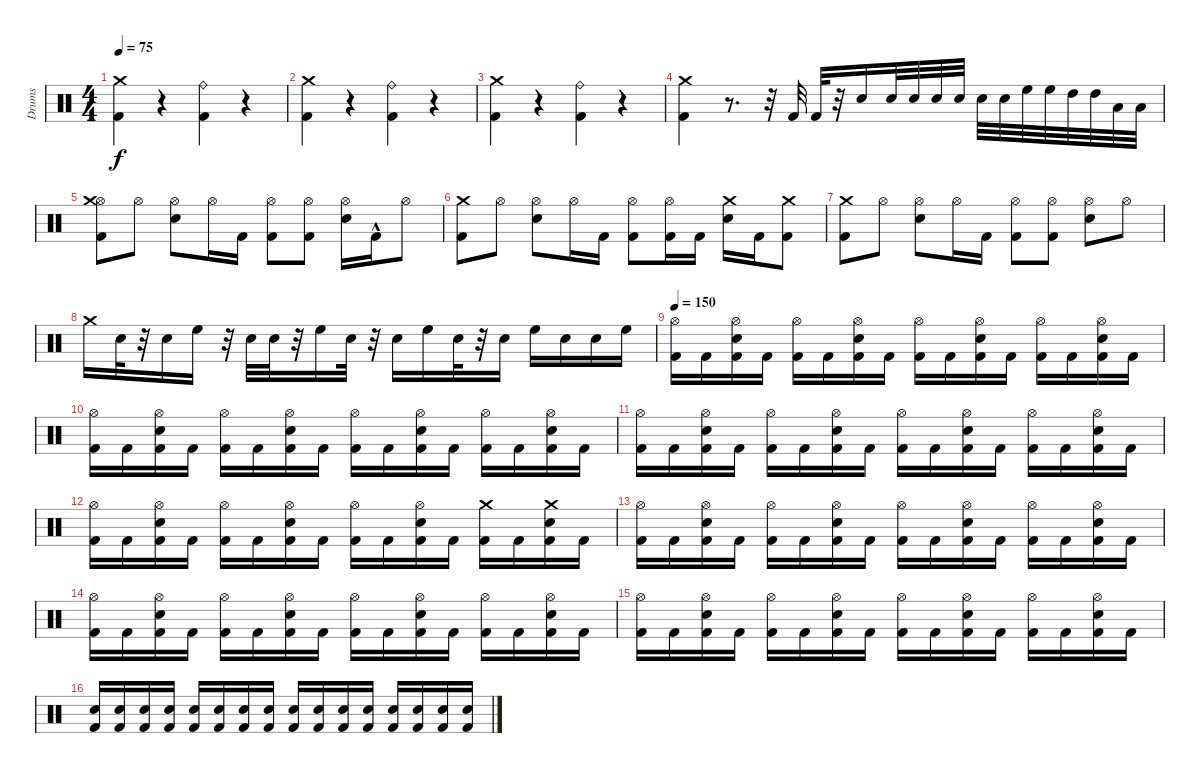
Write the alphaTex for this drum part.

\track ("Drums" "Drums") {instrument percussion}
\staff {score}
\articulation defaults
\ts (4 4)
\tempo 75
\clef neutral
\ks c
("Crash medium (hit)" "Kick (hit) 2").4{dy f} r.4 ("Ride (bell)" "Kick (hit) 2").4 r.4 |
("Crash medium (hit)" "Kick (hit) 2").4 r.4 ("Ride (bell)" "Kick (hit) 2").4 r.4 |
("Crash medium (hit)" "Kick (hit) 2").4 r.4 ("Ride (bell)" "Kick (hit) 2").4 r.4 |
("Crash medium (hit)" "Kick (hit) 2").4 r.8{d} r.32 "Kick (hit) 2".32 "Kick (hit) 2".32 r.32 "Snare (hit) 2".16 "Snare (hit) 2".32 "Snare (hit) 2".32 "Snare (hit) 2".32 "Snare (hit) 2".32 "Snare (hit) 2".32 "Snare (hit) 2".32 "High Floor Tom (hit)".32 "High Floor Tom (hit)".32 "High Tom (hit)".32 "High Tom (hit)".32 "Low Tom (hit)".32 "Low Tom (hit)".32 |
("Hi-Hat (open)" "Crash medium (hit)" "Kick (hit) 2").8 "Hi-Hat (open)".8 ("Hi-Hat (open)" "Snare (hit) 2").8 "Hi-Hat (open)".16 "Kick (hit) 2".16 ("Kick (hit) 2" "Hi-Hat (open)").8 ("Kick (hit) 2" "Hi-Hat (open)").8 ("Snare (hit) 2" "Hi-Hat (open)").16 "Kick (hit) 2"{hac}.16 "Hi-Hat (open)".8 |
("Kick (hit) 2" "Crash medium (hit)").8 "Hi-Hat (open)".8 ("Snare (hit) 2" "Hi-Hat (open)").8 "Hi-Hat (open)".16 "Kick (hit) 2".16 ("Kick (hit) 2" "Hi-Hat (open)").8 ("Kick (hit) 2" "Hi-Hat (open)").16 "Kick (hit) 2".16 ("Crash medium (hit)" "Snare (hit) 2").16 "Kick (hit) 2".16 ("Crash medium (hit)" "Kick (hit) 2").8 |
("Kick (hit) 2" "Crash medium (hit)").8 "Hi-Hat (open)".8 ("Snare (hit) 2" "Hi-Hat (open)").8 "Hi-Hat (open)".16 "Kick (hit) 2".16 ("Kick (hit) 2" "Hi-Hat (open)").8 ("Kick (hit) 2" "Hi-Hat (open)").8 ("Snare (hit) 2" "Hi-Hat (open)").8 "Hi-Hat (open)".8 |
"Crash medium (hit)".16 "Snare (hit) 2".32 r.32 "Snare (hit) 2".16 "High Floor Tom (hit)".16 r.32 "Snare (hit) 2".32 "Snare (hit) 2".32 r.32 "High Floor Tom (hit)".16 "Snare (hit) 2".32 r.32 "Snare (hit) 2".16 "High Floor Tom (hit)".16 "Snare (hit) 2".32 r.32 "Snare (hit) 2".16 "High Floor Tom (hit)".16 "Snare (hit) 2".16 "Snare (hit) 2".16 "High Floor Tom (hit)".16 |
\tempo 150
("Hi-Hat (open)" "Kick (hit) 2").16 "Kick (hit) 2".16 ("Kick (hit) 2" "Snare (hit) 2" "Hi-Hat (open)").16 "Kick (hit) 2".16 ("Kick (hit) 2" "Hi-Hat (open)").16 "Kick (hit) 2".16 ("Kick (hit) 2" "Snare (hit) 2" "Hi-Hat (open)").16 "Kick (hit) 2".16 ("Kick (hit) 2" "Hi-Hat (open)").16 "Kick (hit) 2".16 ("Kick (hit) 2" "Snare (hit) 2" "Hi-Hat (open)").16 "Kick (hit) 2".16 ("Kick (hit) 2" "Hi-Hat (open)").16 "Kick (hit) 2".16 ("Kick (hit) 2" "Snare (hit) 2" "Hi-Hat (open)").16 "Kick (hit) 2".16 |
("Hi-Hat (open)" "Kick (hit) 2").16 "Kick (hit) 2".16 ("Kick (hit) 2" "Snare (hit) 2" "Hi-Hat (open)").16 "Kick (hit) 2".16 ("Kick (hit) 2" "Hi-Hat (open)").16 "Kick (hit) 2".16 ("Kick (hit) 2" "Snare (hit) 2" "Hi-Hat (open)").16 "Kick (hit) 2".16 ("Kick (hit) 2" "Hi-Hat (open)").16 "Kick (hit) 2".16 ("Kick (hit) 2" "Snare (hit) 2" "Hi-Hat (open)").16 "Kick (hit) 2".16 ("Kick (hit) 2" "Hi-Hat (open)").16 "Kick (hit) 2".16 ("Kick (hit) 2" "Snare (hit) 2" "Hi-Hat (open)").16 "Kick (hit) 2".16 |
("Hi-Hat (open)" "Kick (hit) 2").16 "Kick (hit) 2".16 ("Kick (hit) 2" "Snare (hit) 2" "Hi-Hat (open)").16 "Kick (hit) 2".16 ("Kick (hit) 2" "Hi-Hat (open)").16 "Kick (hit) 2".16 ("Kick (hit) 2" "Snare (hit) 2" "Hi-Hat (open)").16 "Kick (hit) 2".16 ("Kick (hit) 2" "Hi-Hat (open)").16 "Kick (hit) 2".16 ("Kick (hit) 2" "Snare (hit) 2" "Hi-Hat (open)").16 "Kick (hit) 2".16 ("Kick (hit) 2" "Hi-Hat (open)").16 "Kick (hit) 2".16 ("Kick (hit) 2" "Snare (hit) 2" "Hi-Hat (open)").16 "Kick (hit) 2".16 |
("Hi-Hat (open)" "Kick (hit) 2").16 "Kick (hit) 2".16 ("Kick (hit) 2" "Snare (hit) 2" "Hi-Hat (open)").16 "Kick (hit) 2".16 ("Kick (hit) 2" "Hi-Hat (open)").16 "Kick (hit) 2".16 ("Kick (hit) 2" "Snare (hit) 2" "Hi-Hat (open)").16 "Kick (hit) 2".16 ("Kick (hit) 2" "Hi-Hat (open)").16 "Kick (hit) 2".16 ("Kick (hit) 2" "Snare (hit) 2" "Hi-Hat (open)").16 "Kick (hit) 2".16 ("Crash medium (hit)" "Kick (hit) 2").16 "Kick (hit) 2".16 ("Crash medium (hit)" "Kick (hit) 2" "Snare (hit) 2").16 "Kick (hit) 2".16 |
("Hi-Hat (open)" "Kick (hit) 2").16 "Kick (hit) 2".16 ("Kick (hit) 2" "Snare (hit) 2" "Hi-Hat (open)").16 "Kick (hit) 2".16 ("Kick (hit) 2" "Hi-Hat (open)").16 "Kick (hit) 2".16 ("Kick (hit) 2" "Snare (hit) 2" "Hi-Hat (open)").16 "Kick (hit) 2".16 ("Kick (hit) 2" "Hi-Hat (open)").16 "Kick (hit) 2".16 ("Kick (hit) 2" "Snare (hit) 2" "Hi-Hat (open)").16 "Kick (hit) 2".16 ("Kick (hit) 2" "Hi-Hat (open)").16 "Kick (hit) 2".16 ("Kick (hit) 2" "Snare (hit) 2" "Hi-Hat (open)").16 "Kick (hit) 2".16 |
("Hi-Hat (open)" "Kick (hit) 2").16 "Kick (hit) 2".16 ("Kick (hit) 2" "Snare (hit) 2" "Hi-Hat (open)").16 "Kick (hit) 2".16 ("Kick (hit) 2" "Hi-Hat (open)").16 "Kick (hit) 2".16 ("Kick (hit) 2" "Snare (hit) 2" "Hi-Hat (open)").16 "Kick (hit) 2".16 ("Kick (hit) 2" "Hi-Hat (open)").16 "Kick (hit) 2".16 ("Kick (hit) 2" "Snare (hit) 2" "Hi-Hat (open)").16 "Kick (hit) 2".16 ("Kick (hit) 2" "Hi-Hat (open)").16 "Kick (hit) 2".16 ("Kick (hit) 2" "Snare (hit) 2" "Hi-Hat (open)").16 "Kick (hit) 2".16 |
("Hi-Hat (open)" "Kick (hit) 2").16 "Kick (hit) 2".16 ("Kick (hit) 2" "Snare (hit) 2" "Hi-Hat (open)").16 "Kick (hit) 2".16 ("Kick (hit) 2" "Hi-Hat (open)").16 "Kick (hit) 2".16 ("Kick (hit) 2" "Snare (hit) 2" "Hi-Hat (open)").16 "Kick (hit) 2".16 ("Kick (hit) 2" "Hi-Hat (open)").16 "Kick (hit) 2".16 ("Kick (hit) 2" "Snare (hit) 2" "Hi-Hat (open)").16 "Kick (hit) 2".16 ("Kick (hit) 2" "Hi-Hat (open)").16 "Kick (hit) 2".16 ("Kick (hit) 2" "Snare (hit) 2" "Hi-Hat (open)").16 "Kick (hit) 2".16 |
("Snare (hit) 2" "Kick (hit) 2").16 ("Snare (hit) 2" "Kick (hit) 2").16 ("Snare (hit) 2" "Kick (hit) 2").16 ("Snare (hit) 2" "Kick (hit) 2").16 ("Snare (hit) 2" "Kick (hit) 2").16 ("Snare (hit) 2" "Kick (hit) 2").16 ("Snare (hit) 2" "Kick (hit) 2").16 ("Snare (hit) 2" "Kick (hit) 2").16 ("Snare (hit) 2" "Kick (hit) 2").16 ("Snare (hit) 2" "Kick (hit) 2").16 ("Snare (hit) 2" "Kick (hit) 2").16 ("Snare (hit) 2" "Kick (hit) 2").16 ("Snare (hit) 2" "Kick (hit) 2").16 ("Snare (hit) 2" "Kick (hit) 2").16 ("Snare (hit) 2" "Kick (hit) 2").16 ("Snare (hit) 2" "Kick (hit) 2").16
